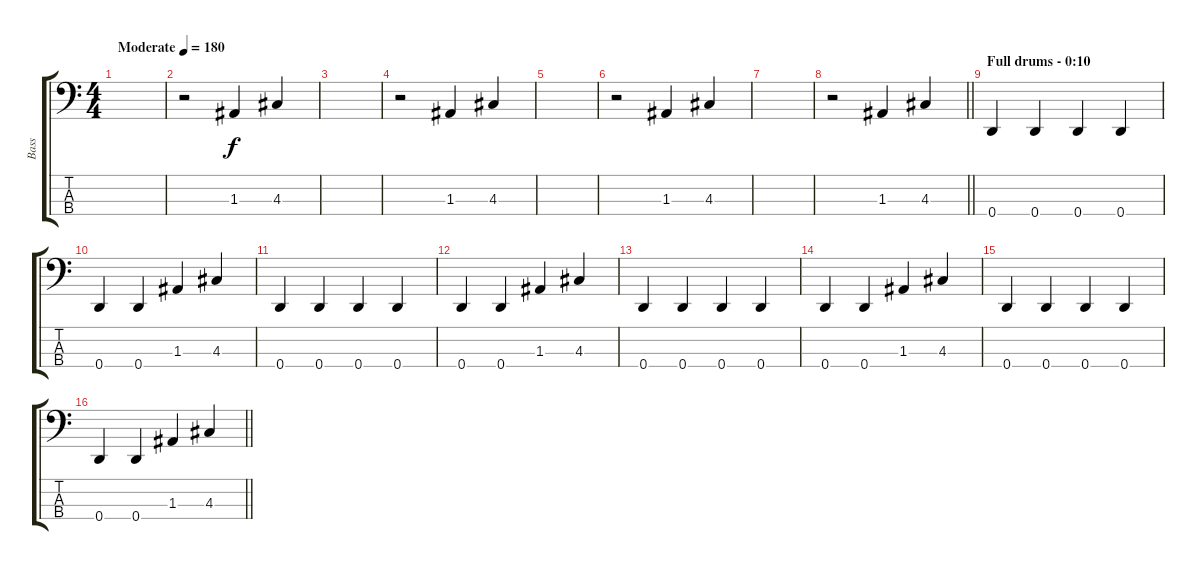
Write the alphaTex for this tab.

\track ("Bass" "Bass") {instrument electricbasspick}
\staff {score tabs}
\tuning (G2 D2 A1 D1) {hide}
\ts (4 4)
\tempo (180 "Moderate")
\clef f4
\ks c
|
r.2 1.3.4 4.3.4 |
|
r.2 1.3.4 4.3.4 |
|
r.2 1.3.4 4.3.4 |
|
\barLineRight lightlight
r.2 1.3.4 4.3.4 |
\section ("" "Full drums - 0:10")
0.4.4 0.4.4 0.4.4 0.4.4 |
0.4.4 0.4.4 1.3.4 4.3.4 |
0.4.4 0.4.4 0.4.4 0.4.4 |
0.4.4 0.4.4 1.3.4 4.3.4 |
0.4.4 0.4.4 0.4.4 0.4.4 |
0.4.4 0.4.4 1.3.4 4.3.4 |
0.4.4 0.4.4 0.4.4 0.4.4 |
\barLineRight lightlight
0.4.4 0.4.4 1.3.4 4.3.4
